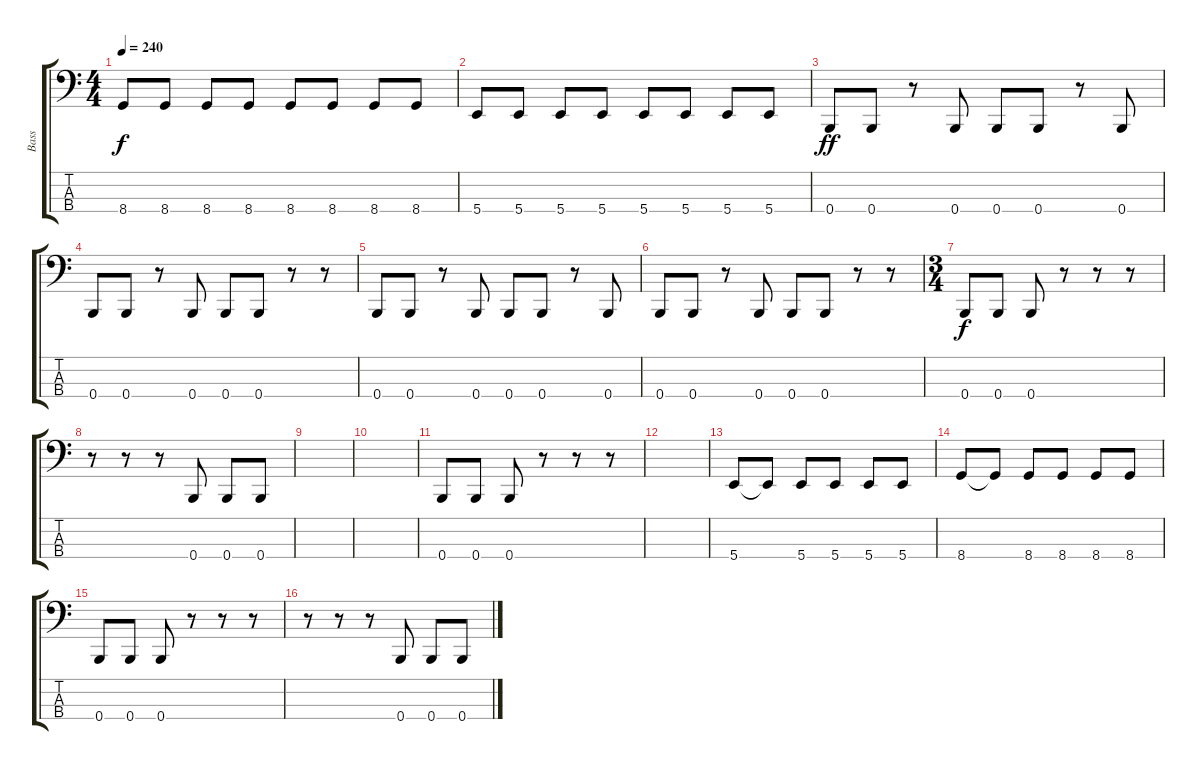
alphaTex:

\track ("Bass" "Bass") {instrument electricbasspick}
\staff {score tabs}
\tuning (E2 B1 Gb1 B0) {hide}
\ts (4 4)
\tempo 240
\clef f4
\ks c
8.4.8{dy f} 8.4.8 8.4.8 8.4.8 8.4.8 8.4.8 8.4.8 8.4.8 |
5.4.8 5.4.8 5.4.8 5.4.8 5.4.8 5.4.8 5.4.8 5.4.8 |
0.4.8{dy ff} 0.4.8 r.8 0.4.8 0.4.8 0.4.8 r.8 0.4.8 |
0.4.8 0.4.8 r.8 0.4.8 0.4.8 0.4.8 r.8 r.8 |
0.4.8 0.4.8 r.8 0.4.8 0.4.8 0.4.8 r.8 0.4.8 |
0.4.8 0.4.8 r.8 0.4.8 0.4.8 0.4.8 r.8 r.8 |
\ts (3 4)
0.4.8{dy f} 0.4.8 0.4.8 r.8 r.8 r.8 |
r.8 r.8 r.8 0.4.8 0.4.8 0.4.8 |
|
|
0.4.8 0.4.8 0.4.8 r.8 r.8 r.8 |
|
5.4.8 5.4{t}.8 5.4.8 5.4.8 5.4.8 5.4.8 |
8.4.8 8.4{t}.8 8.4.8 8.4.8 8.4.8 8.4.8 |
0.4.8 0.4.8 0.4.8 r.8 r.8 r.8 |
r.8 r.8 r.8 0.4.8 0.4.8 0.4.8
